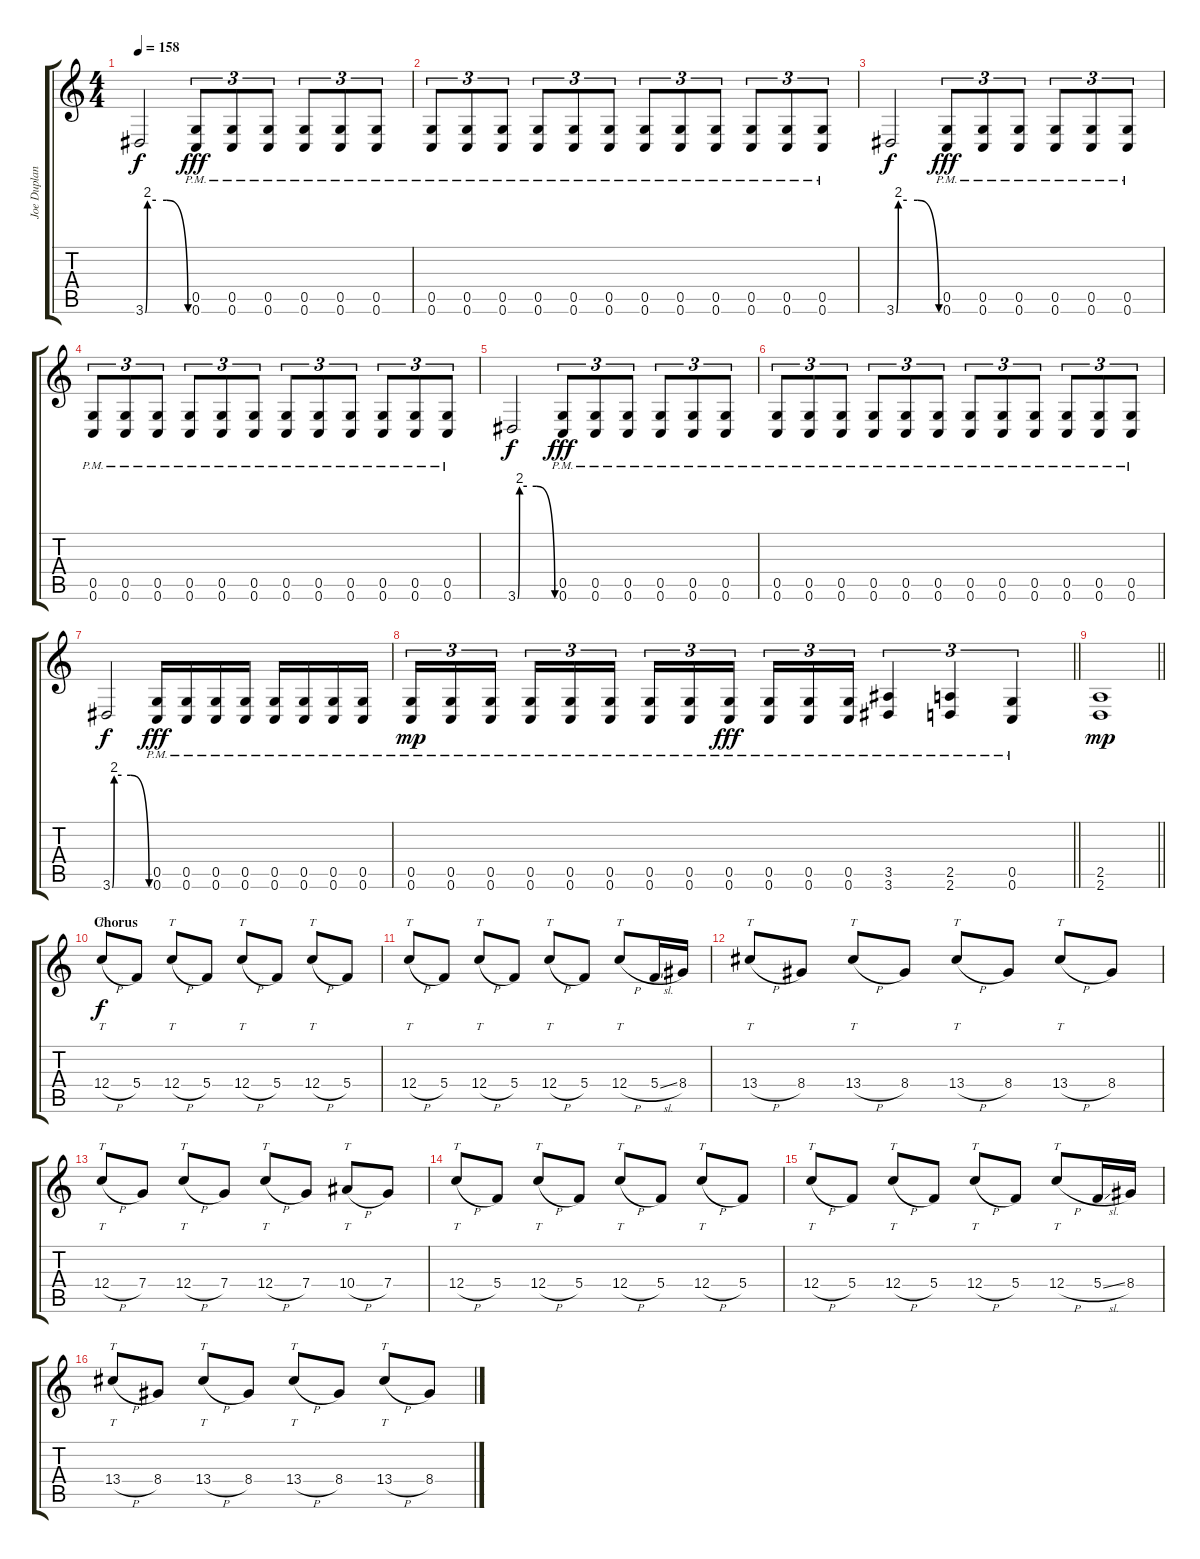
\track ("Joe Duplantier" "Joe Duplan") {instrument distortionguitar}
\staff {score tabs}
\tuning (D4 A3 F3 C3 G2 C2) {hide}
\ts (4 4)
\tempo 158
\clef g2
\ks c
3.6{be (custom 0 0 3 8 15 8 30 8 60 0)}.2{dy f} (0.5{pm} 0.6{pm}).8{tu (3 2) dy fff} (0.5{pm} 0.6{pm}).8{tu (3 2)} (0.5{pm} 0.6{pm}).8{tu (3 2)} (0.5{pm} 0.6{pm}).8{tu (3 2)} (0.5{pm} 0.6{pm}).8{tu (3 2)} (0.5{pm} 0.6{pm}).8{tu (3 2)} |
(0.5{pm} 0.6{pm}).8{tu (3 2)} (0.5{pm} 0.6{pm}).8{tu (3 2)} (0.5{pm} 0.6{pm}).8{tu (3 2)} (0.5{pm} 0.6{pm}).8{tu (3 2)} (0.5{pm} 0.6{pm}).8{tu (3 2)} (0.5{pm} 0.6{pm}).8{tu (3 2)} (0.5{pm} 0.6{pm}).8{tu (3 2)} (0.5{pm} 0.6{pm}).8{tu (3 2)} (0.5{pm} 0.6{pm}).8{tu (3 2)} (0.5{pm} 0.6{pm}).8{tu (3 2)} (0.5{pm} 0.6{pm}).8{tu (3 2)} (0.5{pm} 0.6{pm}).8{tu (3 2)} |
3.6{be (custom 0 0 3 8 15 8 30 8 60 0)}.2{dy f} (0.5{pm} 0.6{pm}).8{tu (3 2) dy fff} (0.5{pm} 0.6{pm}).8{tu (3 2)} (0.5{pm} 0.6{pm}).8{tu (3 2)} (0.5{pm} 0.6{pm}).8{tu (3 2)} (0.5{pm} 0.6{pm}).8{tu (3 2)} (0.5{pm} 0.6{pm}).8{tu (3 2)} |
(0.5{pm} 0.6{pm}).8{tu (3 2)} (0.5{pm} 0.6{pm}).8{tu (3 2)} (0.5{pm} 0.6{pm}).8{tu (3 2)} (0.5{pm} 0.6{pm}).8{tu (3 2)} (0.5{pm} 0.6{pm}).8{tu (3 2)} (0.5{pm} 0.6{pm}).8{tu (3 2)} (0.5{pm} 0.6{pm}).8{tu (3 2)} (0.5{pm} 0.6{pm}).8{tu (3 2)} (0.5{pm} 0.6{pm}).8{tu (3 2)} (0.5{pm} 0.6{pm}).8{tu (3 2)} (0.5{pm} 0.6{pm}).8{tu (3 2)} (0.5{pm} 0.6{pm}).8{tu (3 2)} |
3.6{be (custom 0 0 3 8 15 8 30 8 60 0)}.2{dy f} (0.5{pm} 0.6{pm}).8{tu (3 2) dy fff} (0.5{pm} 0.6{pm}).8{tu (3 2)} (0.5{pm} 0.6{pm}).8{tu (3 2)} (0.5{pm} 0.6{pm}).8{tu (3 2)} (0.5{pm} 0.6{pm}).8{tu (3 2)} (0.5{pm} 0.6{pm}).8{tu (3 2)} |
(0.5{pm} 0.6{pm}).8{tu (3 2)} (0.5{pm} 0.6{pm}).8{tu (3 2)} (0.5{pm} 0.6{pm}).8{tu (3 2)} (0.5{pm} 0.6{pm}).8{tu (3 2)} (0.5{pm} 0.6{pm}).8{tu (3 2)} (0.5{pm} 0.6{pm}).8{tu (3 2)} (0.5{pm} 0.6{pm}).8{tu (3 2)} (0.5{pm} 0.6{pm}).8{tu (3 2)} (0.5{pm} 0.6{pm}).8{tu (3 2)} (0.5{pm} 0.6{pm}).8{tu (3 2)} (0.5{pm} 0.6{pm}).8{tu (3 2)} (0.5{pm} 0.6{pm}).8{tu (3 2)} |
3.6{be (custom 0 0 3 8 15 8 30 8 60 0)}.2{dy f} (0.5{pm} 0.6{pm}).16{dy fff} (0.5{pm} 0.6{pm}).16 (0.5{pm} 0.6{pm}).16 (0.5{pm} 0.6{pm}).16 (0.5{pm} 0.6{pm}).16 (0.5{pm} 0.6{pm}).16 (0.5{pm} 0.6{pm}).16 (0.5{pm} 0.6{pm}).16 |
\barLineRight lightlight
(0.5{pm} 0.6{pm}).16{tu (3 2) dy mp} (0.5{pm} 0.6{pm}).16{tu (3 2)} (0.5{pm} 0.6{pm}).16{tu (3 2) beam splitsecondary} (0.5{pm} 0.6{pm}).16{tu (3 2)} (0.5{pm} 0.6{pm}).16{tu (3 2)} (0.5{pm} 0.6{pm}).16{tu (3 2)} (0.5{pm} 0.6{pm}).16{tu (3 2)} (0.5{pm} 0.6{pm}).16{tu (3 2)} (0.5{pm} 0.6{pm}).16{tu (3 2) dy fff beam splitsecondary} (0.5{pm} 0.6{pm}).16{tu (3 2)} (0.5{pm} 0.6{pm}).16{tu (3 2)} (0.5{pm} 0.6{pm}).16{tu (3 2)} (3.5{pm} 3.6{pm}).4{tu (3 2)} (2.5{pm} 2.6{pm}).4{tu (3 2)} (0.5{pm} 0.6{pm}).4{tu (3 2)} |
\barLineRight lightlight
(2.5 2.6).1{dy mp} |
\section ("" "Chorus")
12.4{h}.8{tt dy f} 5.4.8 12.4{h}.8{tt} 5.4.8 12.4{h}.8{tt} 5.4.8 12.4{h}.8{tt} 5.4.8 |
12.4{h}.8{tt} 5.4.8 12.4{h}.8{tt} 5.4.8 12.4{h}.8{tt} 5.4.8 12.4{h}.8{tt} 5.4{sl}.16 8.4.16 |
13.4{h}.8{tt} 8.4.8 13.4{h}.8{tt} 8.4.8 13.4{h}.8{tt} 8.4.8 13.4{h}.8{tt} 8.4.8 |
12.4{h}.8{tt} 7.4.8 12.4{h}.8{tt} 7.4.8 12.4{h}.8{tt} 7.4.8 10.4{h}.8{tt} 7.4.8 |
12.4{h}.8{tt} 5.4.8 12.4{h}.8{tt} 5.4.8 12.4{h}.8{tt} 5.4.8 12.4{h}.8{tt} 5.4.8 |
12.4{h}.8{tt} 5.4.8 12.4{h}.8{tt} 5.4.8 12.4{h}.8{tt} 5.4.8 12.4{h}.8{tt} 5.4{sl}.16 8.4.16 |
13.4{h}.8{tt} 8.4.8 13.4{h}.8{tt} 8.4.8 13.4{h}.8{tt} 8.4.8 13.4{h}.8{tt} 8.4.8
